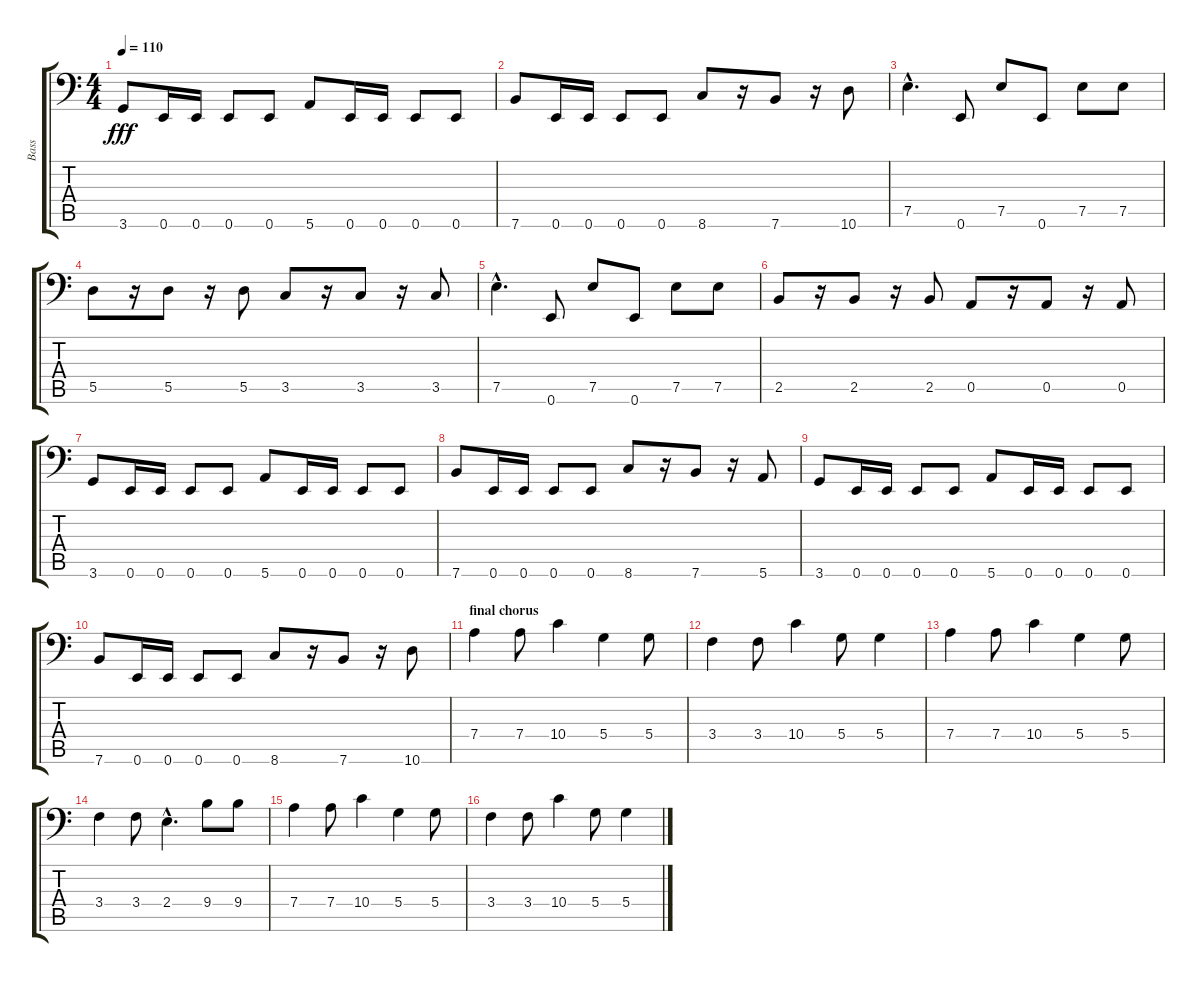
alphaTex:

\track ("Bass" "Bass") {instrument electricbassfinger}
\staff {score tabs}
\tuning (E3 B2 G2 D2 A1 E1) {hide}
\ts (4 4)
\tempo 110
\clef f4
\ks c
3.6.8{dy fff} 0.6.16 0.6.16 0.6.8 0.6.8 5.6.8 0.6.16 0.6.16 0.6.8 0.6.8 |
7.6.8 0.6.16 0.6.16 0.6.8 0.6.8 8.6.8 r.16 7.6.8 r.16 10.6.8 |
7.5{hac}.4{d} 0.6.8 7.5.8 0.6.8 7.5.8 7.5.8 |
5.5.8 r.16 5.5.8 r.16 5.5.8 3.5.8 r.16 3.5.8 r.16 3.5.8 |
7.5{hac}.4{d} 0.6.8 7.5.8 0.6.8 7.5.8 7.5.8 |
2.5.8 r.16 2.5.8 r.16 2.5.8 0.5.8 r.16 0.5.8 r.16 0.5.8 |
3.6.8 0.6.16 0.6.16 0.6.8 0.6.8 5.6.8 0.6.16 0.6.16 0.6.8 0.6.8 |
7.6.8 0.6.16 0.6.16 0.6.8 0.6.8 8.6.8 r.16 7.6.8 r.16 5.6.8 |
3.6.8 0.6.16 0.6.16 0.6.8 0.6.8 5.6.8 0.6.16 0.6.16 0.6.8 0.6.8 |
7.6.8 0.6.16 0.6.16 0.6.8 0.6.8 8.6.8 r.16 7.6.8 r.16 10.6.8 |
\section ("" "final chorus")
7.4.4 7.4.8 10.4.4 5.4.4 5.4.8 |
3.4.4 3.4.8 10.4.4 5.4.8 5.4.4 |
7.4.4 7.4.8 10.4.4 5.4.4 5.4.8 |
3.4.4 3.4.8 2.4{hac}.4{d} 9.4.8 9.4.8 |
7.4.4 7.4.8 10.4.4 5.4.4 5.4.8 |
3.4.4 3.4.8 10.4.4 5.4.8 5.4.4
